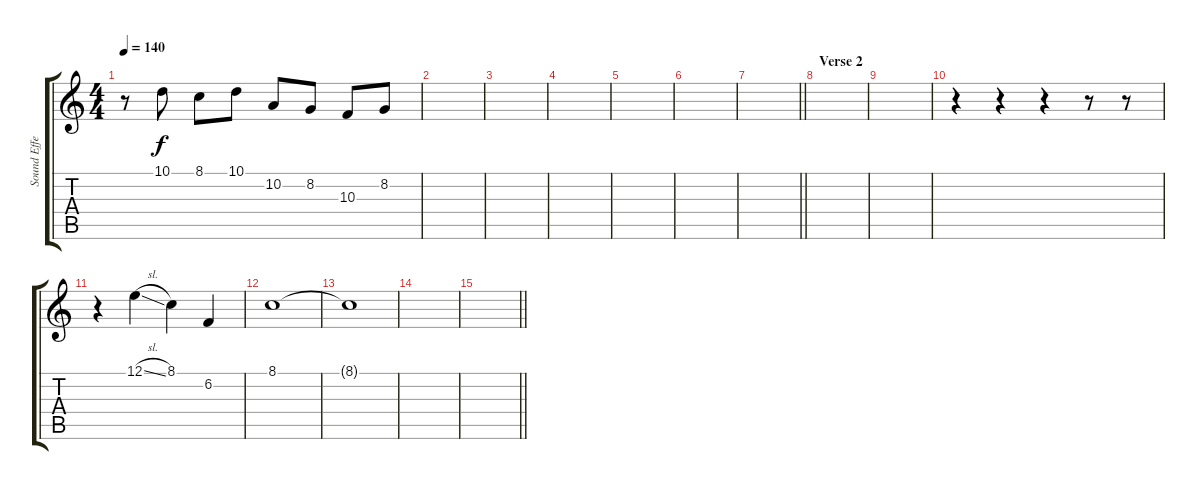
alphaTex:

\track ("Sound Effect" "Sound Effe") {instrument tangoaccordion}
\staff {score tabs}
\tuning (E4 B3 G3 D3 A2 E2) {hide}
\ts (4 4)
\tempo 140
\clef g2
\ks c
r.8{dy f} 10.1.8 8.1.8 10.1.8 10.2.8 8.2.8 10.3.8 8.2.8 |
|
|
|
|
|
\barLineRight lightlight
|
\section ("" "Verse 2")
|
|
r.4 r.4 r.4 r.8 r.8 |
r.4{volume 8 instrument tangoaccordion} 12.1{sl}.4 8.1.4 6.2.4 |
8.1.1 |
8.1{t}.1 |
|
\barLineRight lightlight
